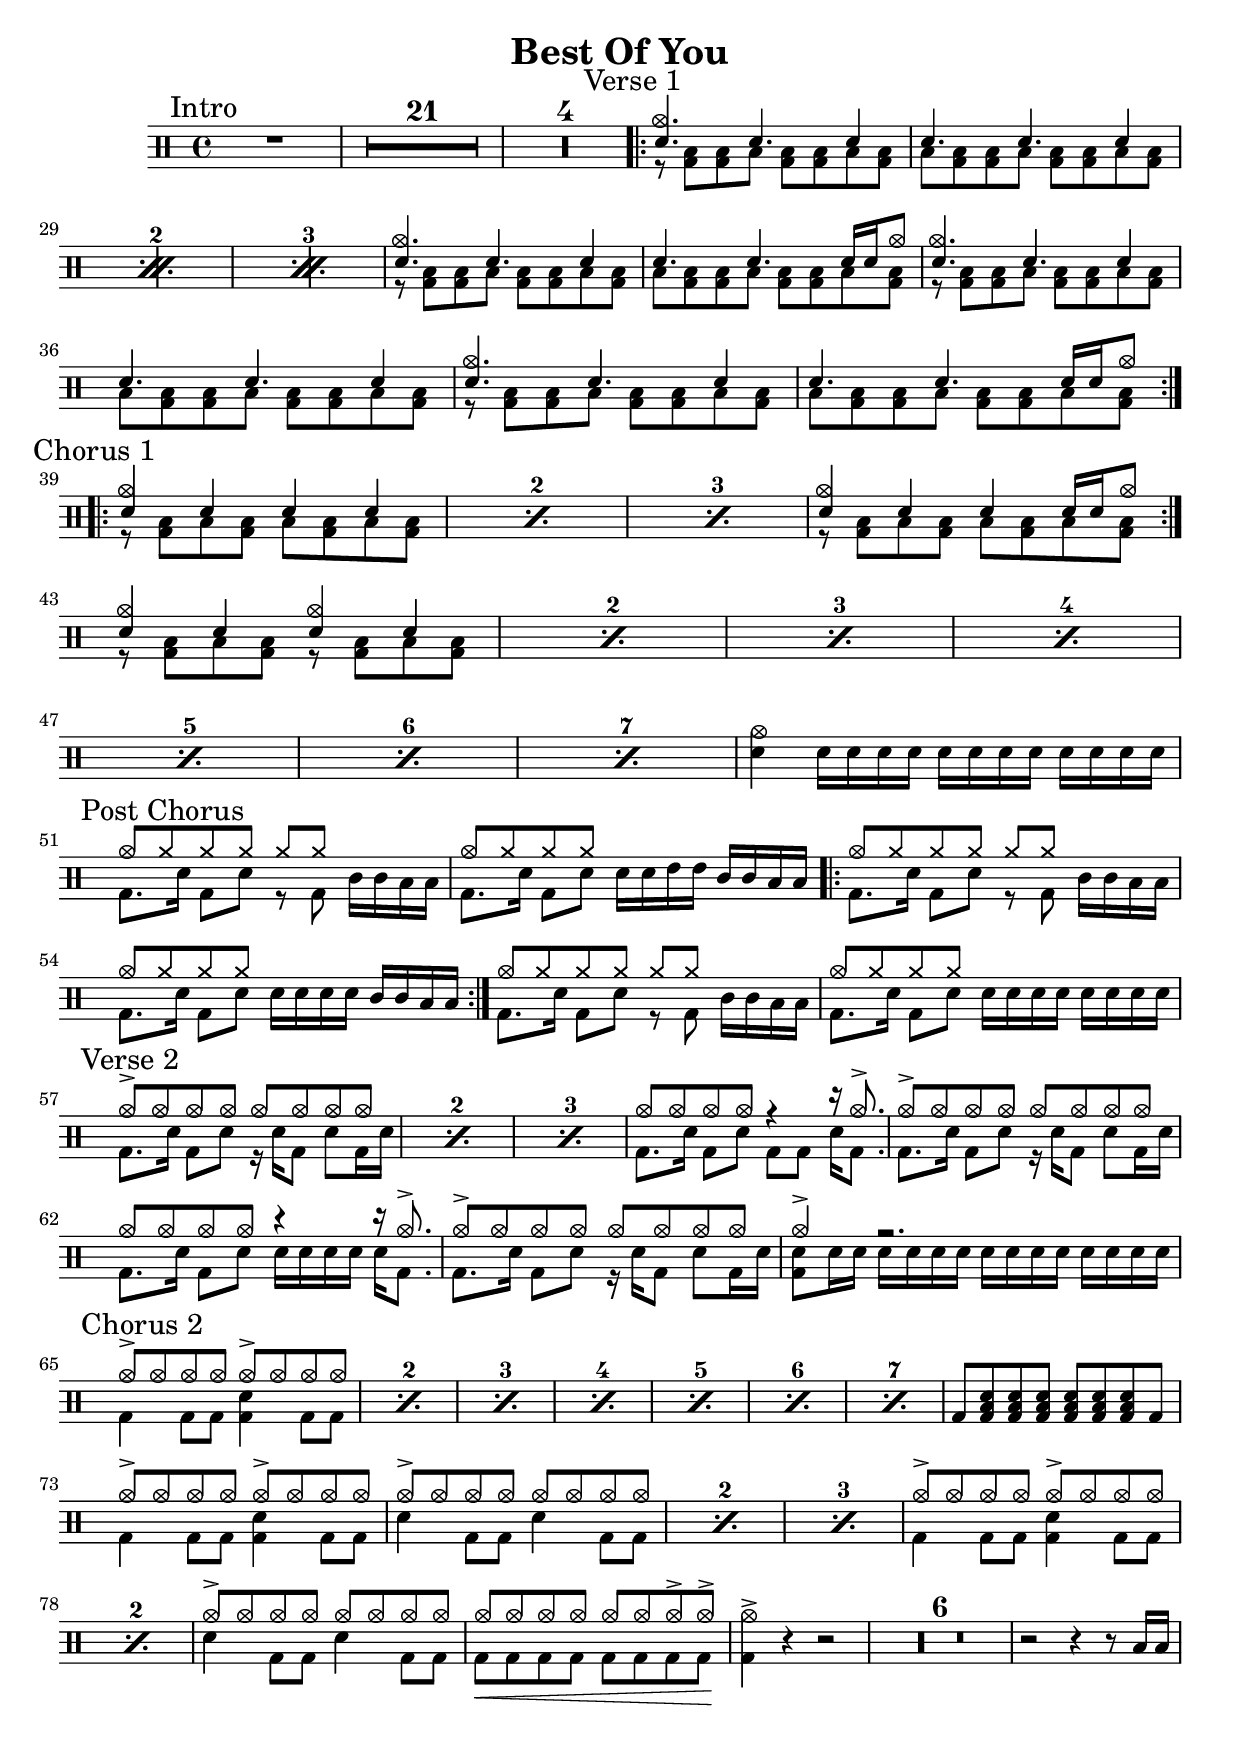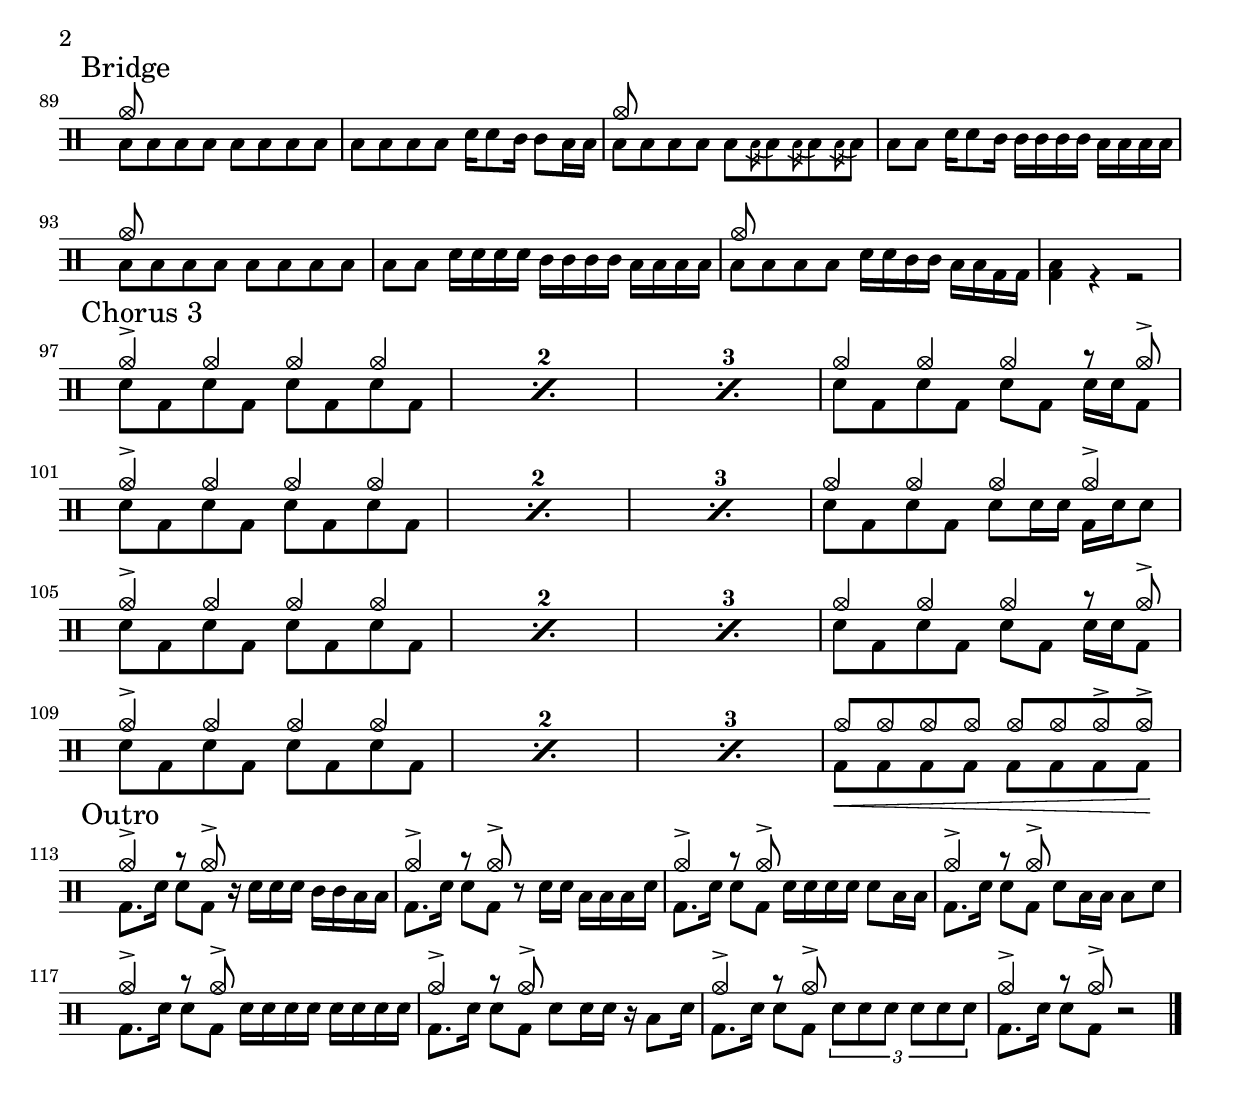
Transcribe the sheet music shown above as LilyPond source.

\version "2.18.2"

\header {
  title = "Best Of You"
}

intro = {
  \compressFullBarRests R1 R1*21 R1*4
}

intro_one = \drummode {
  <<
    {
      << cymc4. sn4. >> sn4. sn4 |
      sn4. sn4. sn4 |
    } \\
    {
      r8 << toml8 bd8 >> << toml8 bd8 >> toml8 << toml8 bd8 >><< toml8 bd8 >> toml << toml8 bd8 >> |
      toml8 << toml8 bd8 >> << toml8 bd8 >> toml8 << toml8 bd8 >><< toml8 bd8 >> toml << toml8 bd8 >> |
    }
  >>
}

intro_two = \drummode {
  <<
    {
      << cymc4. sn4. >> sn4. sn4 |
      sn4. sn4. sn16 sn cymc8 |
    } \\
    {
      r8 << toml8 bd8 >> << toml8 bd8 >> toml8 << toml8 bd8 >><< toml8 bd8 >> toml << toml8 bd8 >> |
      toml8 << toml8 bd8 >> << toml8 bd8 >> toml8 << toml8 bd8 >><< toml8 bd8 >> toml << toml8 bd8 >> |
    }
  >>
}

verse = \repeat volta 2 {
    \set countPercentRepeats = ##t
    \repeat percent 3 \intro_one
    \intro_two
    \intro_one
    \intro_two
  }

chorus_one = \drummode {
  <<
    {
      << cymc4 sn4 >> sn sn sn |
    } \\
    {
      r8 << toml8 bd8 >> \repeat unfold 3 { toml8 << toml8 bd8 >> } |
    }
  >>
}

chorus_two = \drummode {
  <<
    {
      << cymc4 sn4 >> sn sn sn16 sn cymc8 |
    } \\
    {
      r8 << toml8 bd8 >> \repeat unfold 3 { toml8 << toml8 bd8 >> } |
    }
  >>
}

chorus_three = \drummode {
  <<
    {
      << cymc4 sn4 >> sn << cymc sn >> sn |
    } \\
    {
      r8 << toml8 bd8 >> toml8 << toml8 bd8 >>  r8 << toml8 bd8 >> toml8 << toml8 bd8 >>  |
    }
  >>
}

chorus_break = \drummode {
  <<cymc4 sn4>> \repeat unfold 12 sn16
}

chorus_one = {
  \repeat volta 2 {
    \repeat percent 3 \chorus_one
    \chorus_two
  }
  \break
  \repeat percent 7 \chorus_three
  \chorus_break
}

post_chorus_beat = \drummode {
  <<
    { cymc8 cymr cymr cymr }
    \\
    { bd8. sn16 bd8 sn }
  >>
}

post_chorus_break_one = \drummode {
  <<
    { cymr cymr s4 }
    \\
    { r8 bd8 tomml16 tomml toml toml }
  >>
}

post_chorus_break_two = \drummode {
  sn16 sn tommh tommh tomml tomml toml toml
}

post_chorus_break_three = \drummode {
  sn16 sn sn sn tomml tomml toml toml
}

post_chorus_break_four = \drummode {
  \repeat unfold 8 sn16
}


post_chorus = {
  \post_chorus_beat
  \post_chorus_break_one |
  \post_chorus_beat
  \post_chorus_break_two |
  \repeat volta 2 {
    \post_chorus_beat
    \post_chorus_break_one |
    \post_chorus_beat
    \post_chorus_break_three |
  }
  \post_chorus_beat
  \post_chorus_break_one |
  \post_chorus_beat
  \post_chorus_break_four |
}

verse_two_beat = \drummode {
  <<
    { cymc8-> \repeat unfold 7 cymc8 | }
    \\
    { bd8. sn16 bd8 sn8 r16 sn16 bd8 sn8 bd16 sn16 | }
  >>
}

verse_two = {
  \repeat percent 3 \verse_two_beat

  \drummode {
    <<
      { cymc8 cymc cymc cymc r4 r16 cymc8.-> | }
      \\
      { bd8. sn16 bd8 sn8 bd8 bd sn16 bd8. | }
    >>
  }
  \verse_two_beat

  \drummode {
    <<
      { cymc8 cymc cymc cymc r4 r16 cymc8.-> | }
      \\
      { bd8. sn16 bd8 sn8 \repeat unfold 4 sn16 sn16 bd8. | }
    >>
  }
  \verse_two_beat

  \drummode {
    <<
      { cymc4-> r2. | }
      \\
      { << bd8 sn8 >> \repeat unfold 14 sn16 | }
    >>
  }
}

chorus_two_beat_one = \drummode {
  <<
    { cymc8-> cymc8 cymc8 cymc8 cymc8-> cymc8 cymc8 cymc8 | }
    \\
    { bd4 bd8 bd << sn4 bd4 >> bd8 bd | }
  >>
}

chorus_two_beat_two = \drummode {
  <<
    { cymc8-> \repeat unfold 7 cymc8 | }
    \\
    { sn4 bd8 bd sn4 bd8 bd | }
  >>
}

crescendo_break = \drummode {
  <<
    { \repeat unfold 6 cymc8 cymc8-> cymc8-> | }
    \\
    { bd8\< \repeat unfold 6 bd bd\!| }
  >>
}

chorus_two = {
  \repeat percent 7 \chorus_two_beat_one
  
  \drummode {
    bd8 \repeat unfold 6 << sn toml bd>> bd8 |
  }
  \break
  \chorus_two_beat_one
  
  \repeat percent 3 \chorus_two_beat_two
  
  \repeat percent 2 \chorus_two_beat_one
  \chorus_two_beat_two
  \crescendo_break
  \drummode { << cymc4-> bd >> r4 r2 }
  \compressFullBarRests R1*6
  
  \drummode {
    r2 r4 r8 toml16 toml
  }
}

bridge_beat = \drummode {
  <<
    { cymc8 }
    \\
    { \repeat unfold 8 toml8 | }
  >>
}

bridge = {
  \bridge_beat
  
  \drummode {
    \stemDown
    toml8 toml toml toml sn16 sn8 tomml16 tomml8 toml16 toml
  }

  \drummode {
    <<
      { cymc8 }
      \\
      { \repeat unfold 5 toml8 \repeat unfold 3 { \acciaccatura toml16 toml8 } | }
    >>
  }

  \drummode {
    toml8 toml sn16 sn8 \repeat unfold 5 tomml16 \repeat unfold 4 toml16 |
  }

  \bridge_beat
  
  \drummode {
    toml8 toml \repeat unfold 4 sn16 \repeat unfold 4 tomml16 \repeat unfold 4 toml16 |
  }

  \drummode {
    <<
      { cymc8 }
      \\
      { \repeat unfold 4 toml8 sn16 sn tomml tomml toml toml bd bd | << toml4 bd >> r4 r2 }
    >>
  }
}

chorus_three_beat = \drummode {
  <<
    { cymc4-> cymc cymc cymc }
    \\
    { \repeat unfold 4 { sn8 bd } }
  >>
}

chorus_three_break = \drummode {
  <<
    { cymc4 cymc cymc r8 cymc8-> }
    \\
    { \repeat unfold 3 { sn8 bd } sn16 sn bd8 }
  >>
}

chorus_three = {
  \repeat percent 3 \chorus_three_beat
  \chorus_three_break
  \repeat percent 3 \chorus_three_beat

  \drummode {
    <<
      { cymc4 cymc cymc cymc4-> }
      \\
      { \repeat unfold 2 { sn8 bd } sn8 sn16 sn bd sn sn8 }
    >>
  }

  \repeat percent 3 \chorus_three_beat
  \chorus_three_break
  \repeat percent 3 \chorus_three_beat
  \crescendo_break
}

outro_break_begin = \drummode {
  <<
    { cymc4-> r8 cymc8-> }
    \\
    { bd8. sn16 sn8 bd }
  >>
}

outro = {
  \outro_break_begin
  \drummode { r16 sn sn sn tomml tomml toml toml | }
  \outro_break_begin
  \drummode { r8 sn16 sn toml toml toml sn | }
  \outro_break_begin
  \drummode { sn sn sn sn sn8 toml16 toml | }
  \outro_break_begin
  \drummode { sn8 toml16 toml toml8 sn | }
  \outro_break_begin
  \drummode { \repeat unfold 8 sn16 | }
  \outro_break_begin
  \drummode { sn8 sn16 sn r16 toml8 sn16 | }
  \outro_break_begin
  \drummode { \tuplet 3/2 \repeat unfold 6 sn8 | }
  \outro_break_begin
  r2
}

\new DrumStaff {
  \mark "Intro"
  \intro
  \mark "Verse 1"
  \verse
  \break
  \mark "Chorus 1"
  \chorus_one
  \break
  \mark "Post Chorus"
  \post_chorus
  \mark "Verse 2"
  \verse_two
  \break
  \mark "Chorus 2"
  \chorus_two
  \break
  \mark "Bridge"
  \bridge
  \break
  \mark "Chorus 3"
  \chorus_three
  \break
  \mark "Outro"
  \outro
  \bar "|."
}
